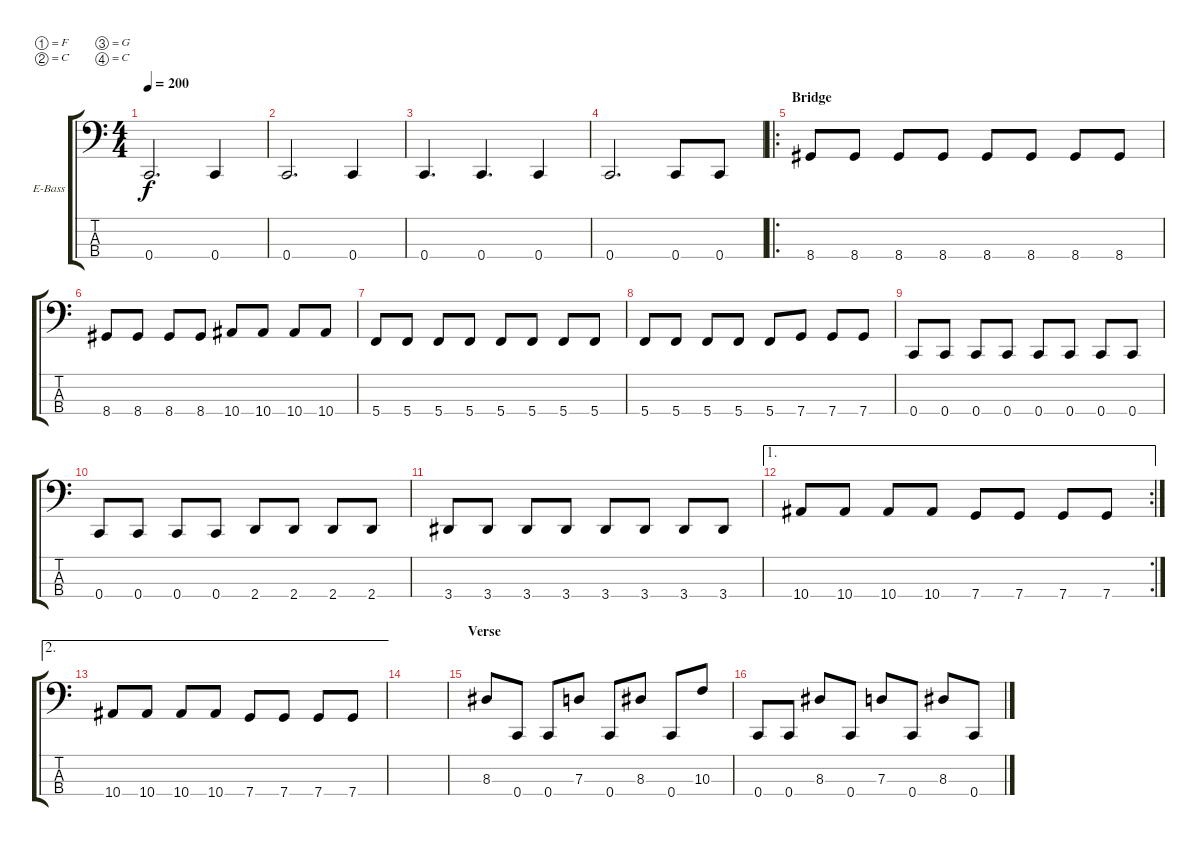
\defaultSystemsLayout 4
\bracketExtendMode groupsimilarinstruments
\firstSystemTrackNameOrientation horizontal
\otherSystemsTrackNameOrientation horizontal
\track ("Electric Bass" "E-Bass") {instrument electricbassfinger}
\staff {score tabs}
\tuning (F2 C2 G1 C1)
\ts (4 4)
\tempo 200
\clef f4
\ks c
0.4.2{d dy f} 0.4.4 |
0.4.2{d} 0.4.4 |
0.4.4{d} 0.4.4{d} 0.4.4 |
0.4.2{d} 0.4.8 0.4.8 |
\ro
\section ("" "Bridge")
8.4.8 8.4.8 8.4.8 8.4.8 8.4.8 8.4.8 8.4.8 8.4.8 |
8.4.8 8.4.8 8.4.8 8.4.8 10.4.8 10.4.8 10.4.8 10.4.8 |
5.4.8 5.4.8 5.4.8 5.4.8 5.4.8 5.4.8 5.4.8 5.4.8 |
5.4.8 5.4.8 5.4.8 5.4.8 5.4.8 7.4.8 7.4.8 7.4.8 |
0.4.8 0.4.8 0.4.8 0.4.8 0.4.8 0.4.8 0.4.8 0.4.8 |
0.4.8 0.4.8 0.4.8 0.4.8 2.4.8 2.4.8 2.4.8 2.4.8 |
3.4.8 3.4.8 3.4.8 3.4.8 3.4.8 3.4.8 3.4.8 3.4.8 |
\ae 1
\rc 2
10.4.8 10.4.8 10.4.8 10.4.8 7.4.8 7.4.8 7.4.8 7.4.8 |
\ae 2
10.4.8 10.4.8 10.4.8 10.4.8 7.4.8 7.4.8 7.4.8 7.4.8 |
|
\section ("" "Verse")
8.3.8 0.4.8 0.4.8 7.3.8 0.4.8 8.3.8 0.4.8 10.3.8 |
0.4.8 0.4.8 8.3.8 0.4.8 7.3.8 0.4.8 8.3.8 0.4.8
